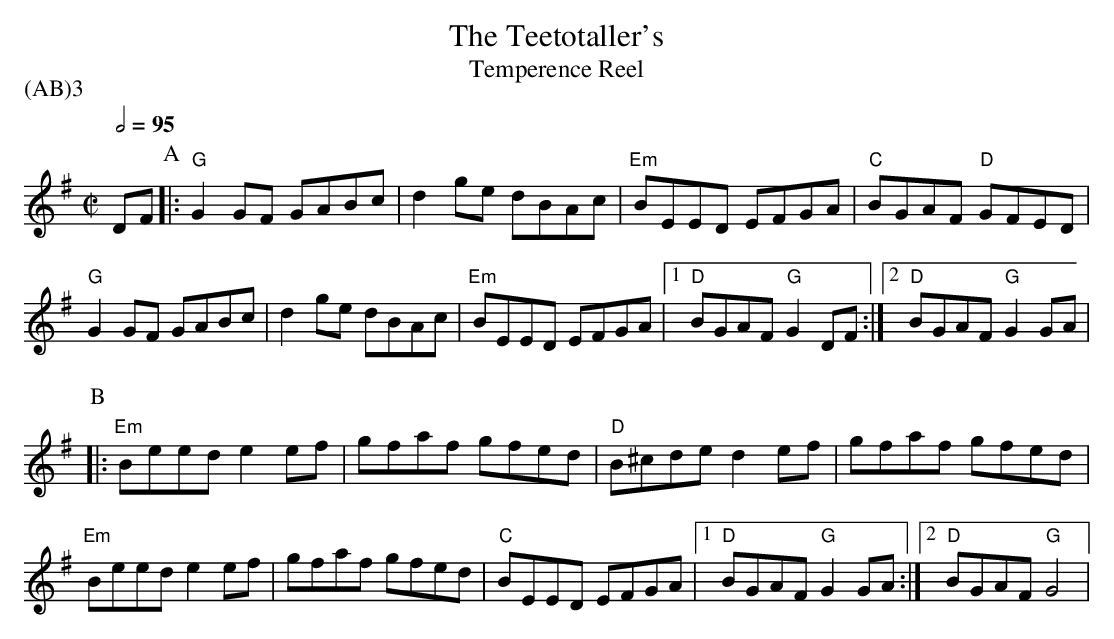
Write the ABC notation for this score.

X:1
T: Teetotaller's, The
T: Temperence Reel
P:(AB)3
M: C|
Q:1/2=95
L: 1/8
K: Gmaj
DF[P:A]|:"G"G2 GF GABc|d2ge dBAc|"Em"BEED EFGA|"C"BGAF "D"GFED|
"G"G2 GF GABc|d2ge dBAc|"Em"BEED EFGA|1"D"BGAF "G"G2 DF:|2"D"BGAF "G"G2 GA|
[P:B]|:"Em"Beed e2ef|gfaf gfed|"D"B^cde d2ef|gfaf gfed|
"Em"Beed e2ef|gfaf gfed|"C"BEED EFGA|1"D"BGAF "G"G2 GA:|2"D"2BGAF "G"G4|
